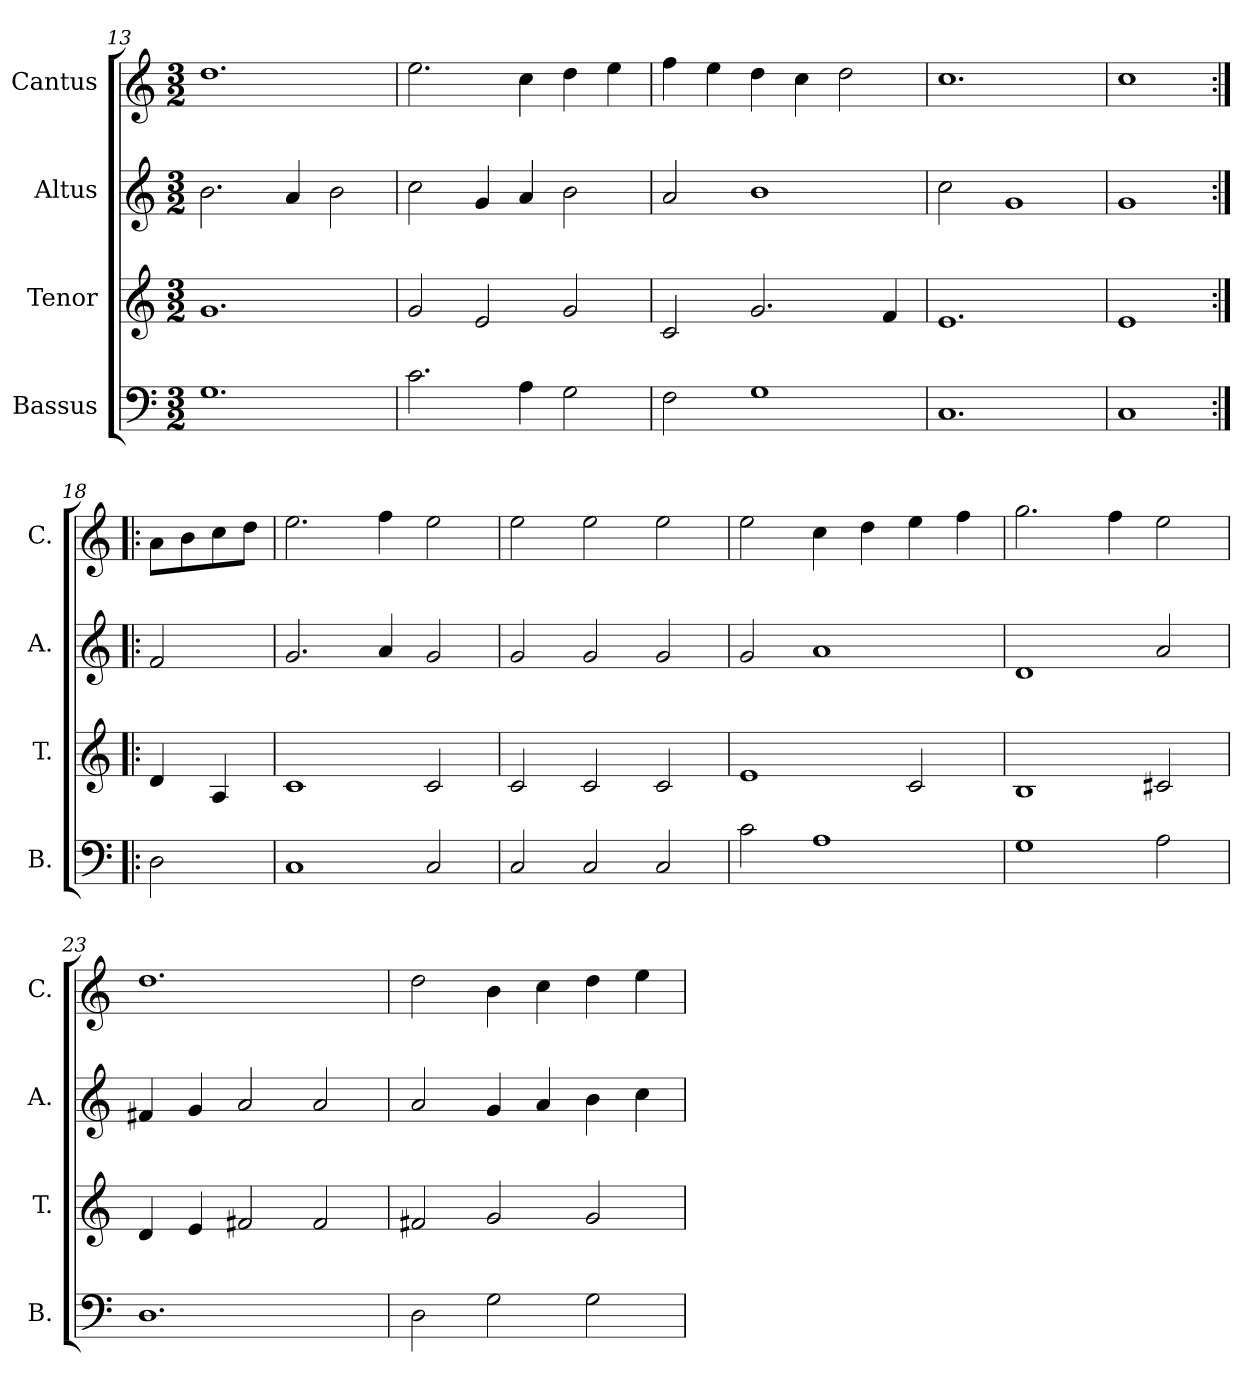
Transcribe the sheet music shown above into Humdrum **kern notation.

**kern	**kern	**kern	**kern
*part4	*part3	*part2	*part1
*staff4	*staff3	*staff2	*staff1
*I"Bassus	*I"Tenor	*I"Altus	*I"Cantus
*I'B.	*I'T.	*I'A.	*I'C.
!!LO:LB:g=z
*clefF4	*clefG2	*clefG2	*clefG2
*k[]	*k[]	*k[]	*k[]
*M3/2	*M3/2	*M3/2	*M3/2
=13	=13	=13	=13
1.G	1.g	2.b\	1.dd
.	.	4a/	.
.	.	2b\	.
=14	=14	=14	=14
2.c\	2g/	2cc\	2.ee\
.	2e/	4g/	.
4A\	.	4a/	4cc\
2G\	2g/	2b\	4dd\
.	.	.	4ee\
=15	=15	=15	=15
2F\	2c/	2a/	4ff\
.	.	.	4ee\
1G	2.g/	1b	4dd\
.	.	.	4cc\
.	.	.	2dd\
.	4f/	.	.
=16	=16	=16	=16
1.C	1.e	2cc\	1.cc
.	.	1g	.
=17	=17	=17	=17
1C	1e	1g	1cc
=18:|!|:	=18:|!|:	=18:|!|:	=18:|!|:
2D\	4d/	2f/	8a\L
.	.	.	8b\
.	4A/	.	8cc\
.	.	.	8dd\J
=19	=19	=19	=19
1C	1c	2.g/	2.ee\
.	.	4a/	4ff\
2C/	2c/	2g/	2ee\
=20	=20	=20	=20
2C/	2c/	2g/	2ee\
2C/	2c/	2g/	2ee\
2C/	2c/	2g/	2ee\
=21	=21	=21	=21
2c\	1e	2g/	2ee\
1A	.	1a	4cc\
.	.	.	4dd\
.	2c/	.	4ee\
.	.	.	4ff\
=22	=22	=22	=22
1G	1B	1d	2.gg\
.	.	.	4ff\
2A\	2c#X/	2a/	2ee\
!!LO:LB:g=z
=23	=23	=23	=23
1.D	4d/	4f#X/	1.dd
.	4e/	4g/	.
.	2f#X/	2a/	.
.	2f#/	2a/	.
=24	=24	=24	=24
2D\	2f#X/	2a/	2dd\
2G\	2g/	4g/	4b\
.	.	4a/	4cc\
2G\	2g/	4b\	4dd\
.	.	4cc\	4ee\
=	=	=	=
*-	*-	*-	*-
